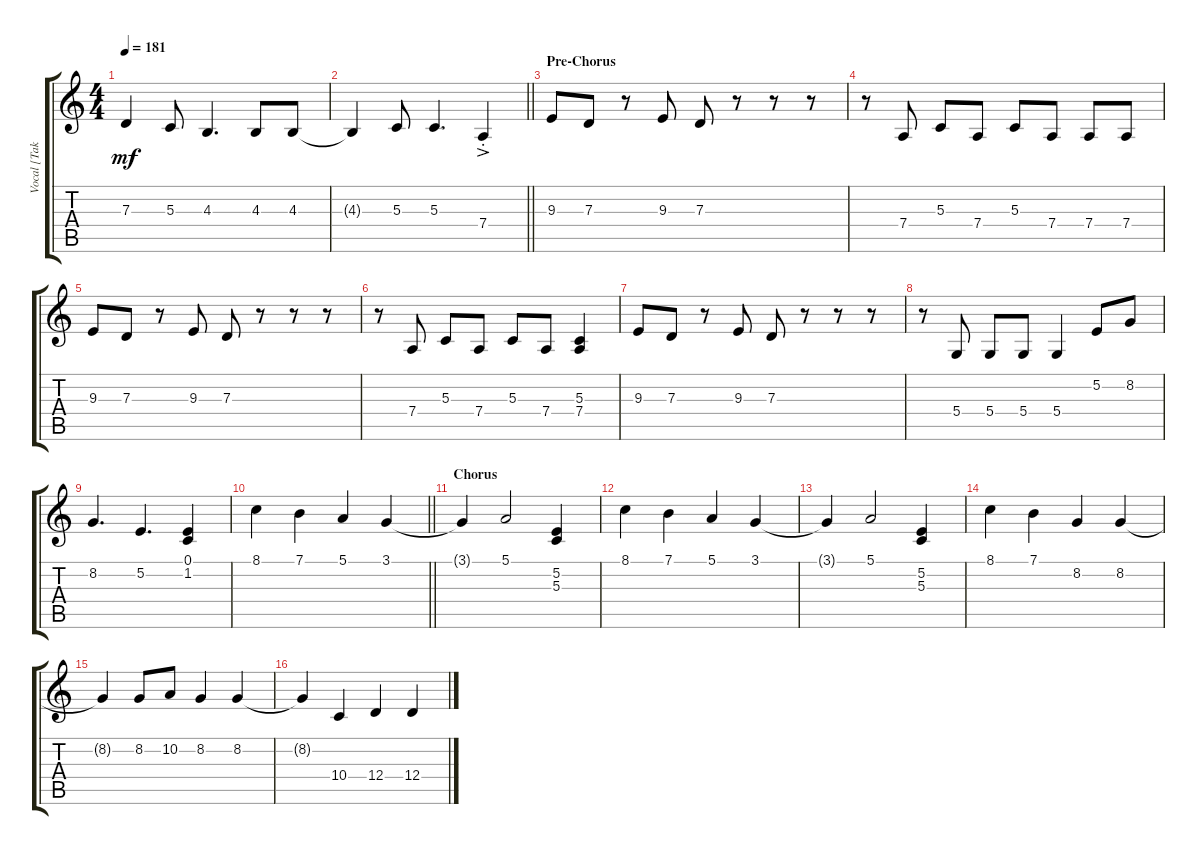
\track ("Vocal [Taka]" "Vocal [Tak") {instrument recorder}
\staff {score tabs}
\tuning (E4 B3 G3 D3 A2 E2) {hide}
\ts (4 4)
\tempo 181
\clef g2
\ks c
7.3{t}.4{dy mf} 5.3.8 4.3.4{d} 4.3.8 4.3.8 |
\barLineRight lightlight
4.3{t}.4 5.3.8 5.3.4{d} 7.4{ac st}.4 |
\section ("" "Pre-Chorus")
9.3.8 7.3.8 r.8 9.3.8 7.3.8 r.8 r.8 r.8 |
r.8 7.4.8 5.3.8 7.4.8 5.3.8 7.4.8 7.4.8 7.4.8 |
9.3.8 7.3.8 r.8 9.3.8 7.3.8 r.8 r.8 r.8 |
r.8 7.4.8 5.3.8 7.4.8 5.3.8 7.4.8 (5.3 7.4).4 |
9.3.8 7.3.8 r.8 9.3.8 7.3.8 r.8 r.8 r.8 |
r.8 5.4.8 5.4.8 5.4.8 5.4.4 5.2.8 8.2.8 |
8.2.4{d} 5.2.4{d} (0.1 1.2).4 |
\barLineRight lightlight
8.1.4 7.1.4 5.1.4 3.1.4 |
\section ("" "Chorus")
3.1{t}.4 5.1.2 (5.2 5.3).4 |
8.1.4 7.1.4 5.1.4 3.1.4 |
3.1{t}.4 5.1.2 (5.2 5.3).4 |
8.1.4 7.1.4 8.2.4 8.2.4 |
8.2{t}.4 8.2.8 10.2.8 8.2.4 8.2.4 |
8.2{t}.4 10.4.4 12.4.4 12.4.4
